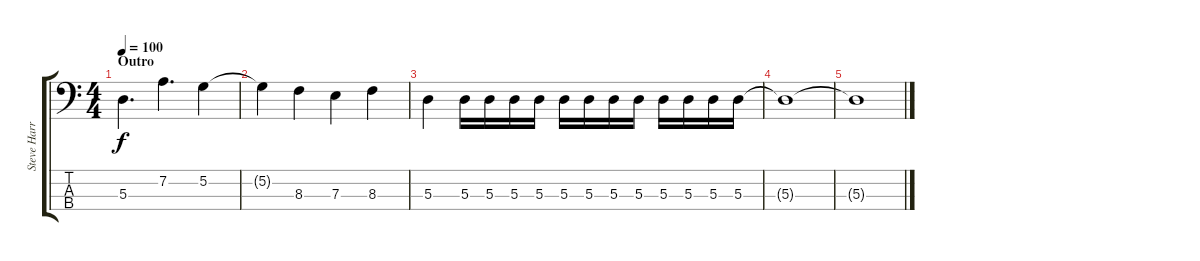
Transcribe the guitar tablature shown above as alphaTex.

\track ("Steve Harris" "Steve Harr") {instrument electricbassfinger}
\staff {score tabs}
\tuning (G2 D2 A1 E1) {hide}
\ts (4 4)
\section ("" "Outro")
\tempo 100
\clef f4
\ks c
5.3.4{d dy f} 7.2.4{d} 5.2.4 |
5.2{t}.4 8.3.4 7.3.4 8.3.4 |
5.3.4 5.3.16 5.3.16 5.3.16 5.3.16 5.3.16 5.3.16 5.3.16 5.3.16 5.3.16 5.3.16 5.3.16 5.3.16 |
5.3{t}.1 |
5.3{t}.1
